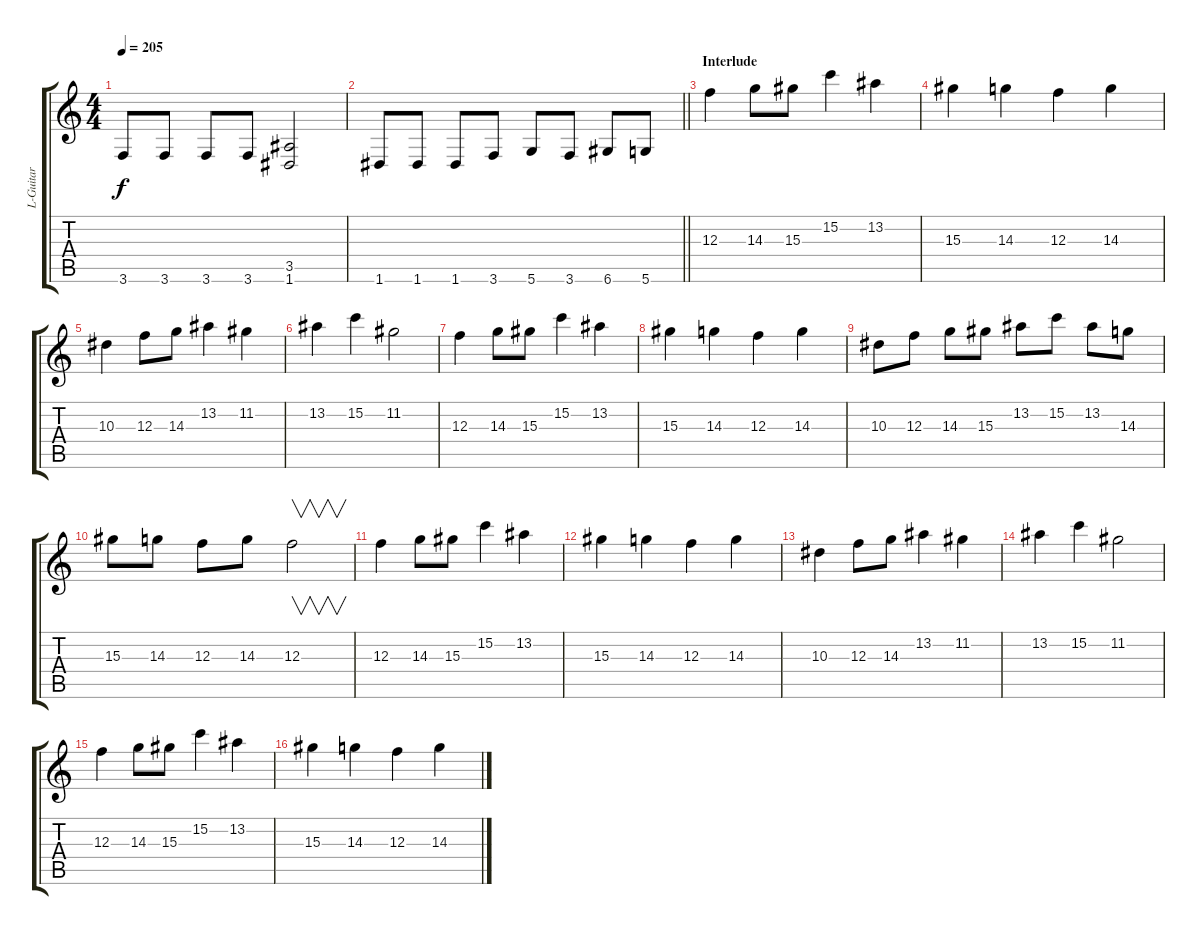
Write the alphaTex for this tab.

\track ("L-Guitar" "L-Guitar") {instrument distortionguitar}
\staff {score tabs}
\tuning (D4 A3 F3 C3 G2 D2) {hide}
\ts (4 4)
\tempo 205
\clef g2
\ks c
3.6.8{dy f} 3.6.8 3.6.8 3.6.8 (3.5 1.6).2 |
\barLineRight lightlight
1.6.8 1.6.8 1.6.8 3.6.8 5.6.8 3.6.8 6.6.8 5.6.8 |
\section ("" "Interlude")
12.3.4 14.3.8 15.3.8 15.2.4 13.2.4 |
15.3.4 14.3.4 12.3.4 14.3.4 |
10.3.4 12.3.8 14.3.8 13.2.4 11.2.4 |
13.2.4 15.2.4 11.2.2 |
12.3.4 14.3.8 15.3.8 15.2.4 13.2.4 |
15.3.4 14.3.4 12.3.4 14.3.4 |
10.3.8 12.3.8 14.3.8 15.3.8 13.2.8 15.2.8 13.2.8 14.3.8 |
15.3.8 14.3.8 12.3.8 14.3.8 12.3.2{v} |
12.3.4 14.3.8 15.3.8 15.2.4 13.2.4 |
15.3.4 14.3.4 12.3.4 14.3.4 |
10.3.4 12.3.8 14.3.8 13.2.4 11.2.4 |
13.2.4 15.2.4 11.2.2 |
12.3.4 14.3.8 15.3.8 15.2.4 13.2.4 |
15.3.4 14.3.4 12.3.4 14.3.4
